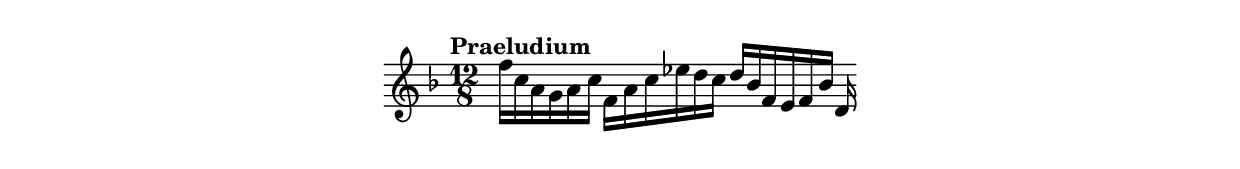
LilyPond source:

\include "indice.ily"
\version "2.15.33"
\new Staff \relative f {
  \time 12/8
  \clef treble
  \key f \major
  \tempo "Praeludium"
  f''16 c a g a c f, a c es d c d bes f e f bes d,
  %corchete recto
}